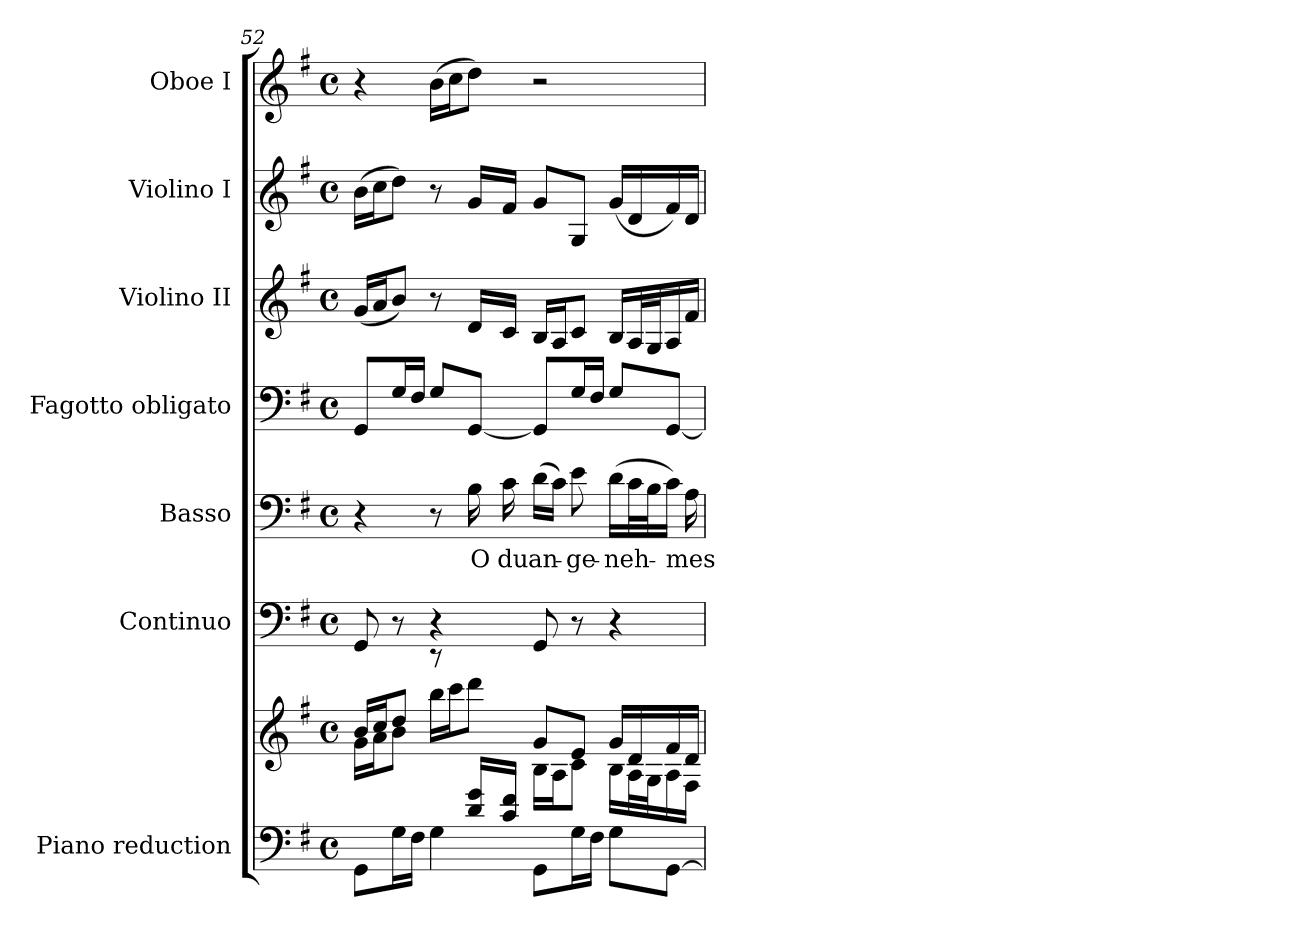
**kern	**kern	**kern	**kern	**text	**kern	**kern	**kern	**kern
*part7	*part7	*part6	*part5	*part5	*part4	*part3	*part2	*part1
*staff8	*staff7	*staff6	*staff5	*staff5	*staff4	*staff3	*staff2	*staff1
*I"Piano reduction	*	*I"Continuo	*I"Basso	*	*I"Fagotto obligato	*I"Violino II	*I"Violino I	*I"Oboe I
*I'Pno	*	*	*	*	*	*I'Vln	*I'Vln	*I'Ob
*clefF4	*clefG2	*clefF4	*clefF4	*	*clefF4	*clefG2	*clefG2	*clefG2
*k[f#]	*k[f#]	*k[f#]	*k[f#]	*	*k[f#]	*k[f#]	*k[f#]	*k[f#]
*M4/4	*M4/4	*M4/4	*M4/4	*	*M4/4	*M4/4	*M4/4	*M4/4
*met(c)	*met(c)	*met(c)	*met(c)	*	*met(c)	*met(c)	*met(c)	*met(c)
=52	=52	=52	=52	=52	=52	=52	=52	=52
*^	*^	*	*	*	*	*	*	*
4.ryy	8GG\L	16b/LL	16g\LL	8GG/	4r	.	8GG/L	(<16g/LL	(>16b\LL	4r
.	.	16cc/J	16a\J	.	.	.	.	16a/J	16cc\J	.
.	16G\L	8dd/J	8b\J	8r	.	.	16G/L	8b/J)	8dd\J)	.
.	16F#\JJ	.	.	.	.	.	16F#/JJ	.	.	.
.	4G\	16bb\LL	8rbbb	4r	8r	.	8G/L	8r	8r	(>16b\LL
.	.	16ccc\J	.	.	.	.	.	.	.	16cc\J
!	!	!	!	!	!	!LO:LY:b	!	!	!	!
16d/ 16g/LL	.	8ddd\J	8ryy	.	16B\	O	[8GG/J	16d/LL	16g/LL	8dd\J)
!	!	!	!	!	!	!LO:LY:b	!	!	!	!
16c/ 16f#/JJ	.	.	.	.	16c\	du	.	16c/JJ	16f#/JJ	.
!	!	!	!	!	!	!LO:LY:b	!	!	!	!
2ryy	8GG\L	8g/L	16B\LL	8GG/	(>16d\LL	an-	8GG/L]	16B/LL	8g/L	2r
.	.	.	16A\J	.	16c\JJ)	.	.	16A/J	.	.
!	!	!	!	!	!	!LO:LY:b	!	!	!	!
.	16G\L	8e/J	8c\J	8r	8e\	-ge-	16G/L	8c/J	8G/J	.
.	16F#\JJ	.	.	.	.	.	16F#/JJ	.	.	.
!	!	!	!	!	!	!LO:LY:b	!	!	!	!
.	8G\L	16g/LL	16B\LL	4r	(>16d\LL	-neh-	8G/L	16B/LL	(<16g/LL	.
.	.	16d/	32A\L	.	32c\L	.	.	32A/L	16d/	.
.	.	.	32G\J	.	32B\J	.	.	32G/J	.	.
.	[8GG\J	16f#/	16A\	.	16c\JJ)	.	[8GG/J	16A/	16f#/)	.
!	!	!	!	!	!	!LO:LY:b	!	!	!	!
.	.	16d/JJ	16F#\JJ	.	16A\	-mes	.	16f#/JJ	16d/JJ	.
*v	*v	*	*	*	*	*	*	*	*	*
*	*v	*v	*	*	*	*	*	*	*
=	=	=	=	=	=	=	=	=
*-	*-	*-	*-	*-	*-	*-	*-	*-
